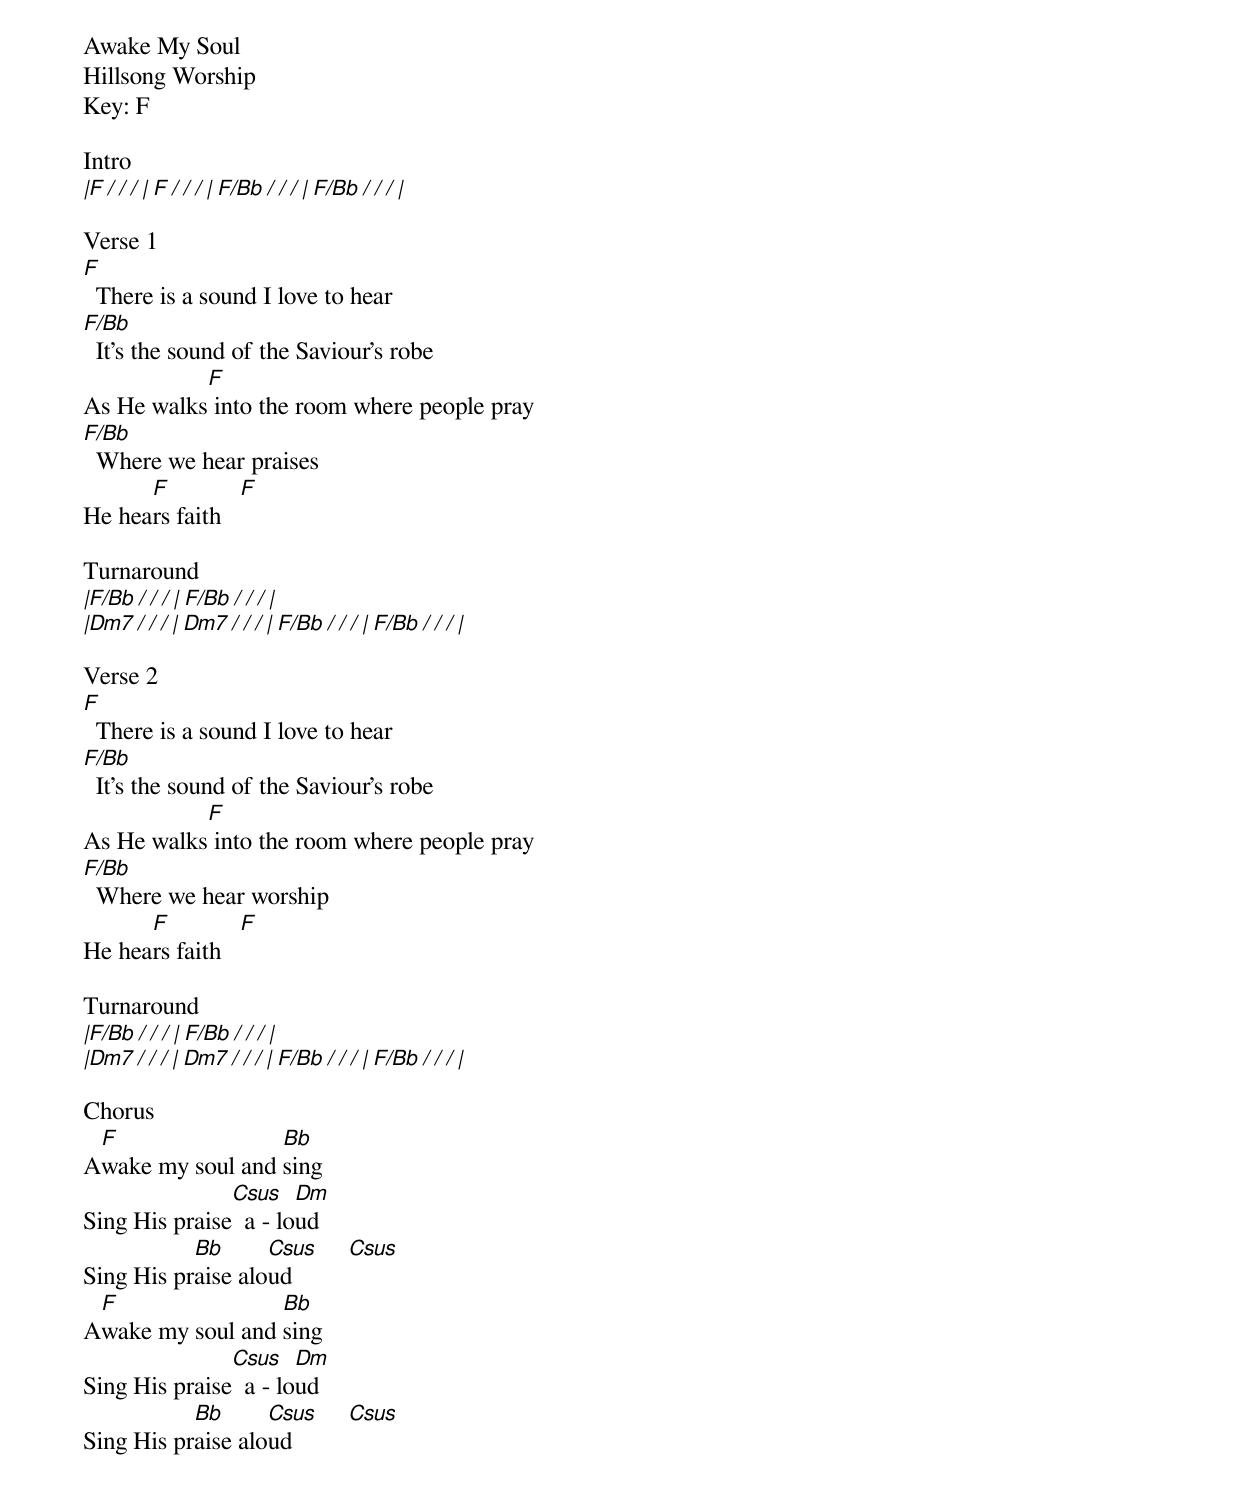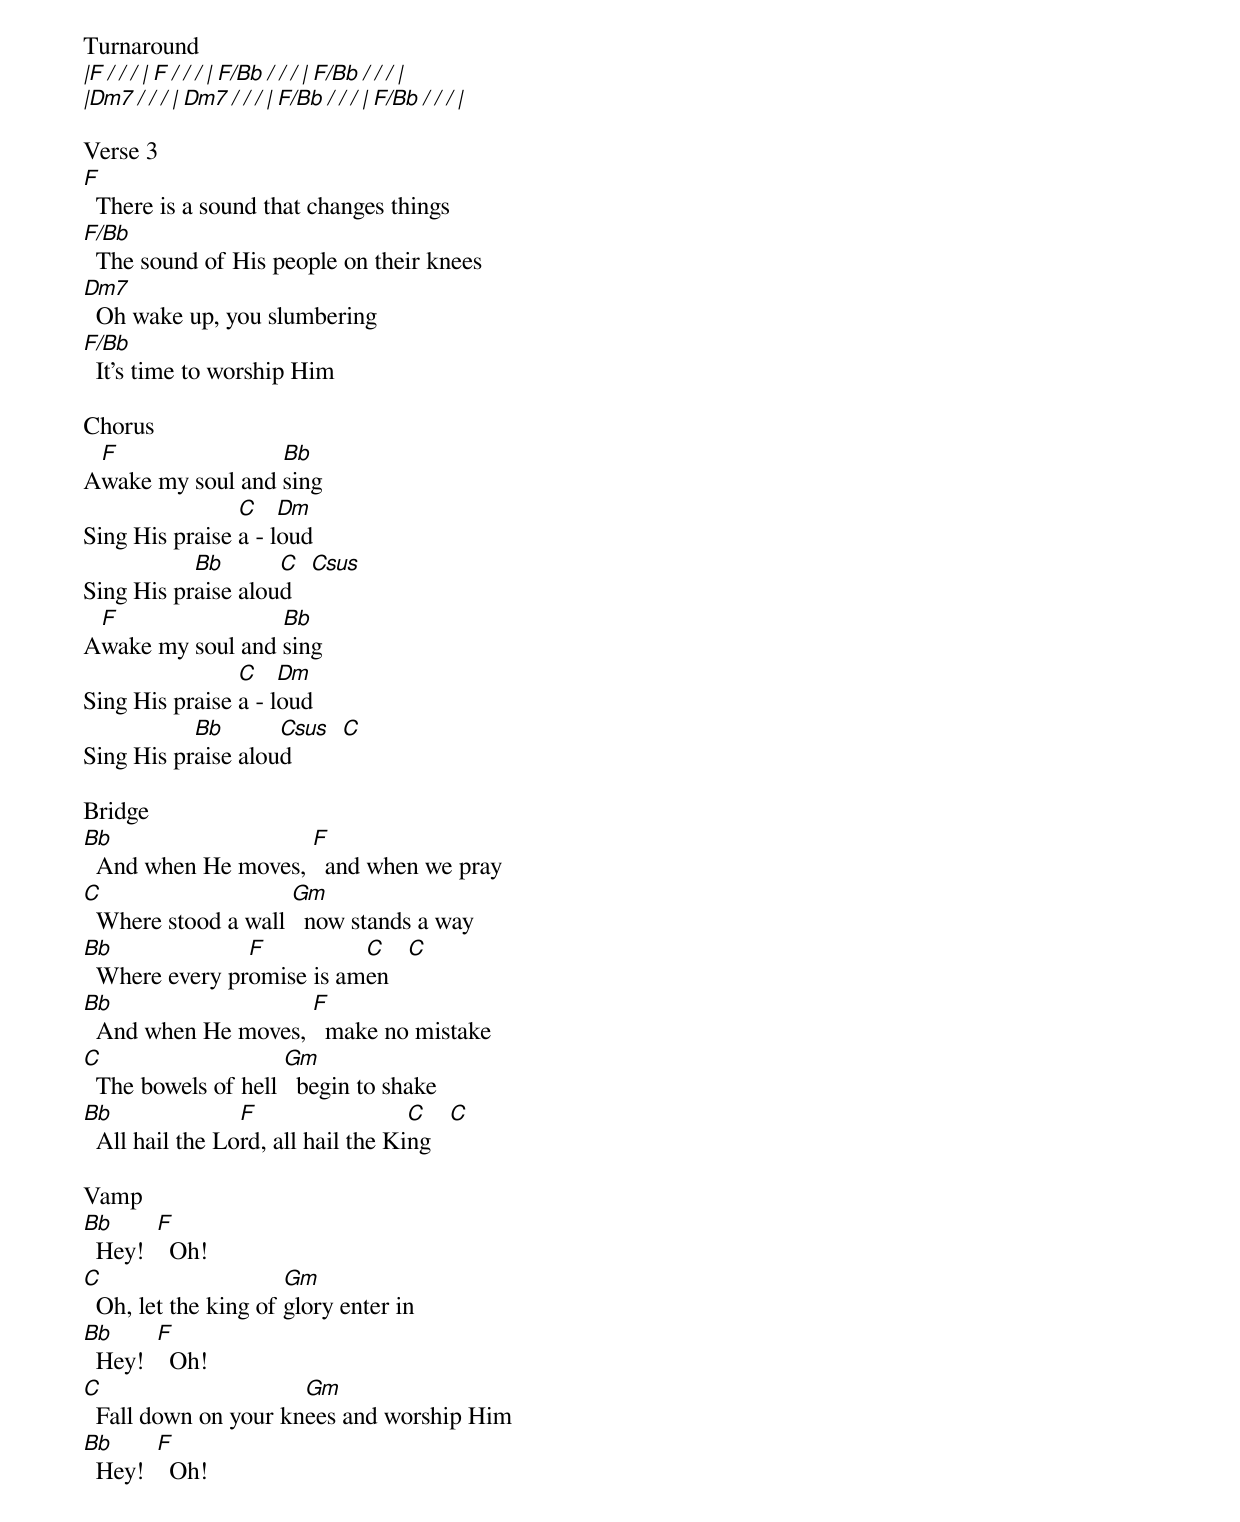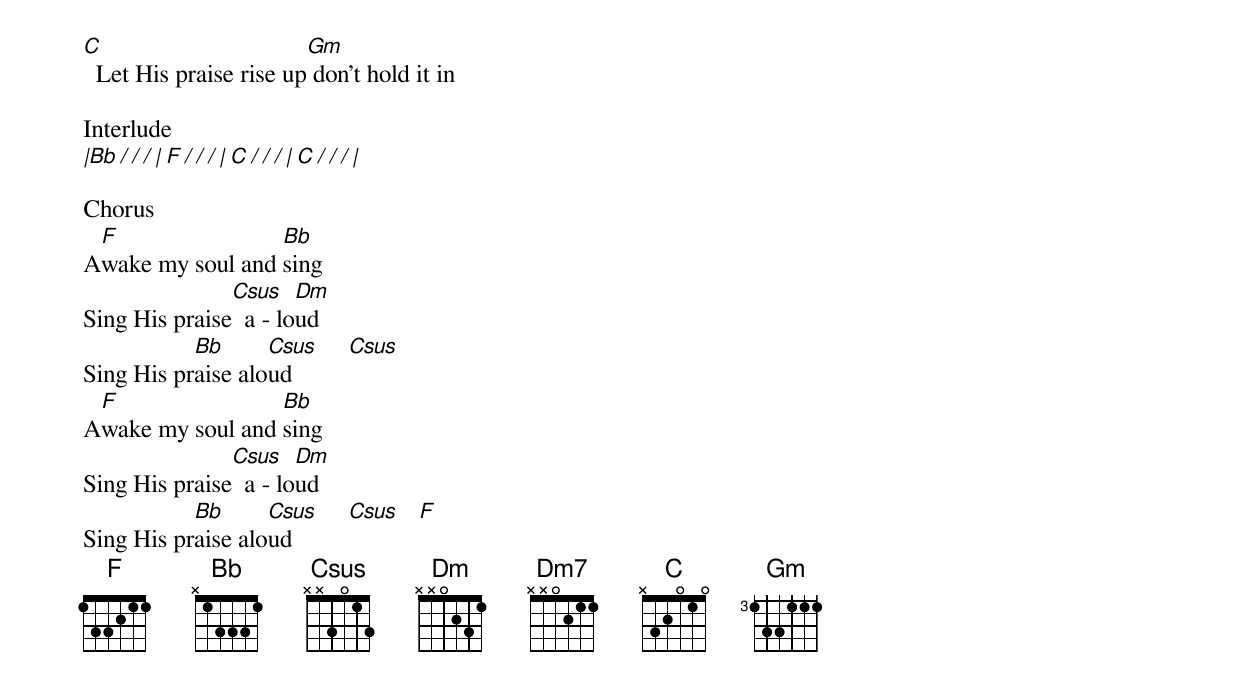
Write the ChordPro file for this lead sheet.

Awake My Soul
Hillsong Worship
Key: F

Intro
[|F / / / | F / / / | F/Bb / / / | F/Bb / / / |]

Verse 1
[F]  There is a sound I love to hear
[F/Bb]  It's the sound of the Saviour's robe
As He walks[F] into the room where people pray
[F/Bb]  Where we hear praises
He hea[F]rs faith   [F]

Turnaround
[|F/Bb / / / | F/Bb / / / |]
[|Dm7 / / / | Dm7 / / / | F/Bb / / / | F/Bb / / / |]

Verse 2
[F]  There is a sound I love to hear
[F/Bb]  It's the sound of the Saviour's robe
As He walks[F] into the room where people pray
[F/Bb]  Where we hear worship
He hea[F]rs faith   [F]

Turnaround
[|F/Bb / / / | F/Bb / / / |]
[|Dm7 / / / | Dm7 / / / | F/Bb / / / | F/Bb / / / |]

Chorus
A[F]wake my soul and [Bb]sing
Sing His praise[Csus]  a - lo[Dm]ud
Sing His pr[Bb]aise alo[Csus]ud         [Csus]
A[F]wake my soul and [Bb]sing
Sing His praise[Csus]  a - lo[Dm]ud
Sing His pr[Bb]aise alo[Csus]ud         [Csus]


Turnaround
[|F / / / | F / / / | F/Bb / / / | F/Bb / / / |]
[|Dm7 / / / | Dm7 / / / | F/Bb / / / | F/Bb / / / |]

Verse 3
[F]  There is a sound that changes things
[F/Bb]  The sound of His people on their knees
[Dm7]  Oh wake up, you slumbering
[F/Bb]  It's time to worship Him

Chorus
A[F]wake my soul and [Bb]sing
Sing His praise [C]a - l[Dm]oud
Sing His pr[Bb]aise alou[C]d   [Csus]
A[F]wake my soul and [Bb]sing
Sing His praise [C]a - l[Dm]oud
Sing His pr[Bb]aise alou[Csus]d        [C]

Bridge
[Bb]  And when He moves, [F]  and when we pray
[C]  Where stood a wall [Gm]  now stands a way
[Bb]  Where every pr[F]omise is am[C]en   [C]
[Bb]  And when He moves, [F]  make no mistake
[C]  The bowels of hell [Gm]  begin to shake
[Bb]  All hail the Lo[F]rd, all hail the Ki[C]ng   [C]

Vamp
[Bb]  Hey!  [F]  Oh!
[C]  Oh, let the king of [Gm]glory enter in
[Bb]  Hey!  [F]  Oh!
[C]  Fall down on your kn[Gm]ees and worship Him
[Bb]  Hey!  [F]  Oh!
[C]  Let His praise rise up[Gm] don't hold it in

Interlude
[|Bb / / / | F / / / | C / / / | C / / / |]

Chorus
A[F]wake my soul and [Bb]sing
Sing His praise[Csus]  a - lo[Dm]ud
Sing His pr[Bb]aise alo[Csus]ud         [Csus]
A[F]wake my soul and [Bb]sing
Sing His praise[Csus]  a - lo[Dm]ud
Sing His pr[Bb]aise alo[Csus]ud         [Csus]   [F]
